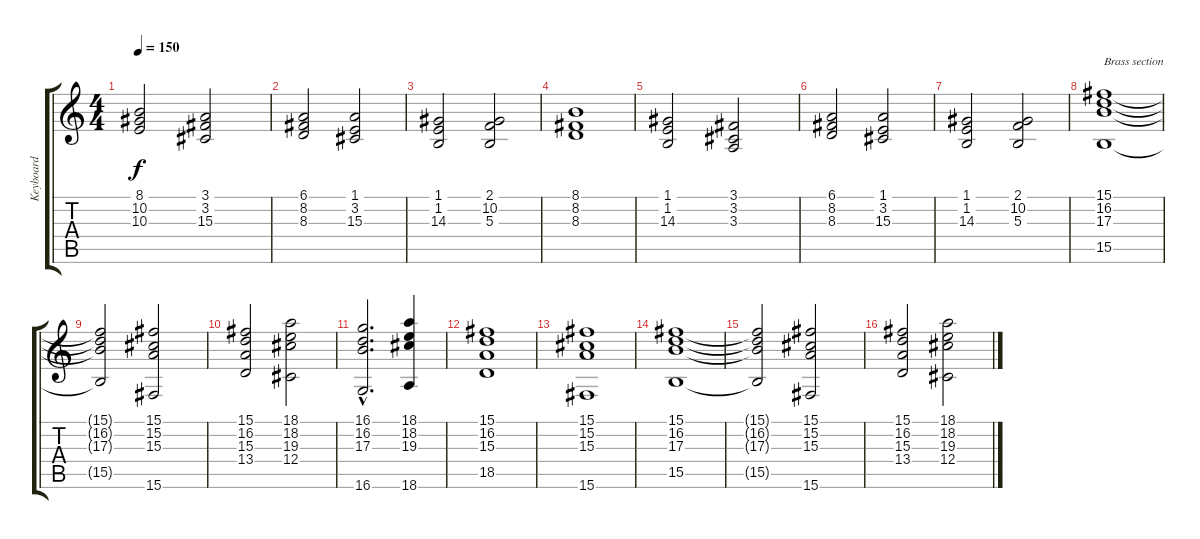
\track ("Keyboard" "Keyboard") {instrument stringensemble1}
\staff {score tabs}
\tuning (Eb4 Bb3 Gb3 Db3 Ab2 Eb2) {hide}
\ts (4 4)
\tempo 150
\clef g2
\ks c
(8.1 10.2 10.3).2{dy f} (3.1 3.2 15.3).2 |
(6.1 8.2 8.3).2 (1.1 3.2 15.3).2 |
(1.1 1.2 14.3).2 (2.1 10.2 5.3).2 |
(8.1 8.2 8.3).1 |
(1.1 1.2 14.3).2 (3.1 3.2 3.3).2 |
(6.1 8.2 8.3).2 (1.1 3.2 15.3).2 |
(1.1 1.2 14.3).2 (2.1 10.2 5.3).2 |
(15.1 16.2 17.3 15.5).1{txt "Brass section" instrument brasssection} |
(15.1{t} 16.2{t} 17.3{t} 15.5{t}).2 (15.1 15.2 15.3 15.6).2 |
(15.1 16.2 15.3 13.4).2 (18.1 18.2 19.3 12.4).2 |
(16.1{hac} 16.2{hac} 17.3{hac} 16.6{hac}).2{d} (18.1 18.2 19.3 18.6).4 |
(15.1 16.2 15.3 18.5).1 |
(15.1 15.2 15.3 15.6).1 |
(15.1 16.2 17.3 15.5).1 |
(15.1{t} 16.2{t} 17.3{t} 15.5{t}).2 (15.1 15.2 15.3 15.6).2 |
(15.1 16.2 15.3 13.4).2 (18.1 18.2 19.3 12.4).2
